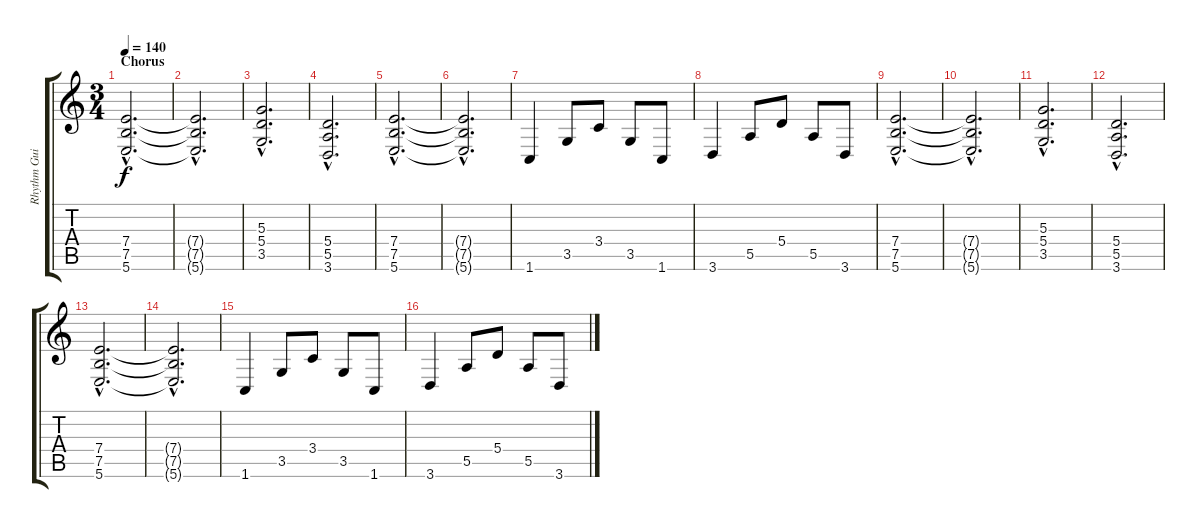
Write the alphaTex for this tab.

\track ("Rhythm Guitar I" "Rhythm Gui") {instrument distortionguitar}
\staff {score tabs}
\tuning (B3 Gb3 D3 A2 E2 B1) {hide}
\ts (3 4)
\section ("" "Chorus")
\tempo 140
\clef g2
\ks c
(7.4{hac} 7.5{hac} 5.6{hac}).2{d dy f} |
(7.4{hac t} 7.5{hac t} 5.6{hac t}).2{d} |
(5.3{hac} 5.4{hac} 3.5{hac}).2{d} |
(5.4{hac} 5.5{hac} 3.6{hac}).2{d} |
(7.4{hac} 7.5{hac} 5.6{hac}).2{d} |
(7.4{hac t} 7.5{hac t} 5.6{hac t}).2{d} |
1.6.4 3.5.8 3.4.8 3.5.8 1.6.8 |
3.6.4 5.5.8 5.4.8 5.5.8 3.6.8 |
(7.4{hac} 7.5{hac} 5.6{hac}).2{d} |
(7.4{hac t} 7.5{hac t} 5.6{hac t}).2{d} |
(5.3{hac} 5.4{hac} 3.5{hac}).2{d} |
(5.4{hac} 5.5{hac} 3.6{hac}).2{d} |
(7.4{hac} 7.5{hac} 5.6{hac}).2{d} |
(7.4{hac t} 7.5{hac t} 5.6{hac t}).2{d} |
1.6.4 3.5.8 3.4.8 3.5.8 1.6.8 |
3.6.4 5.5.8 5.4.8 5.5.8 3.6.8
